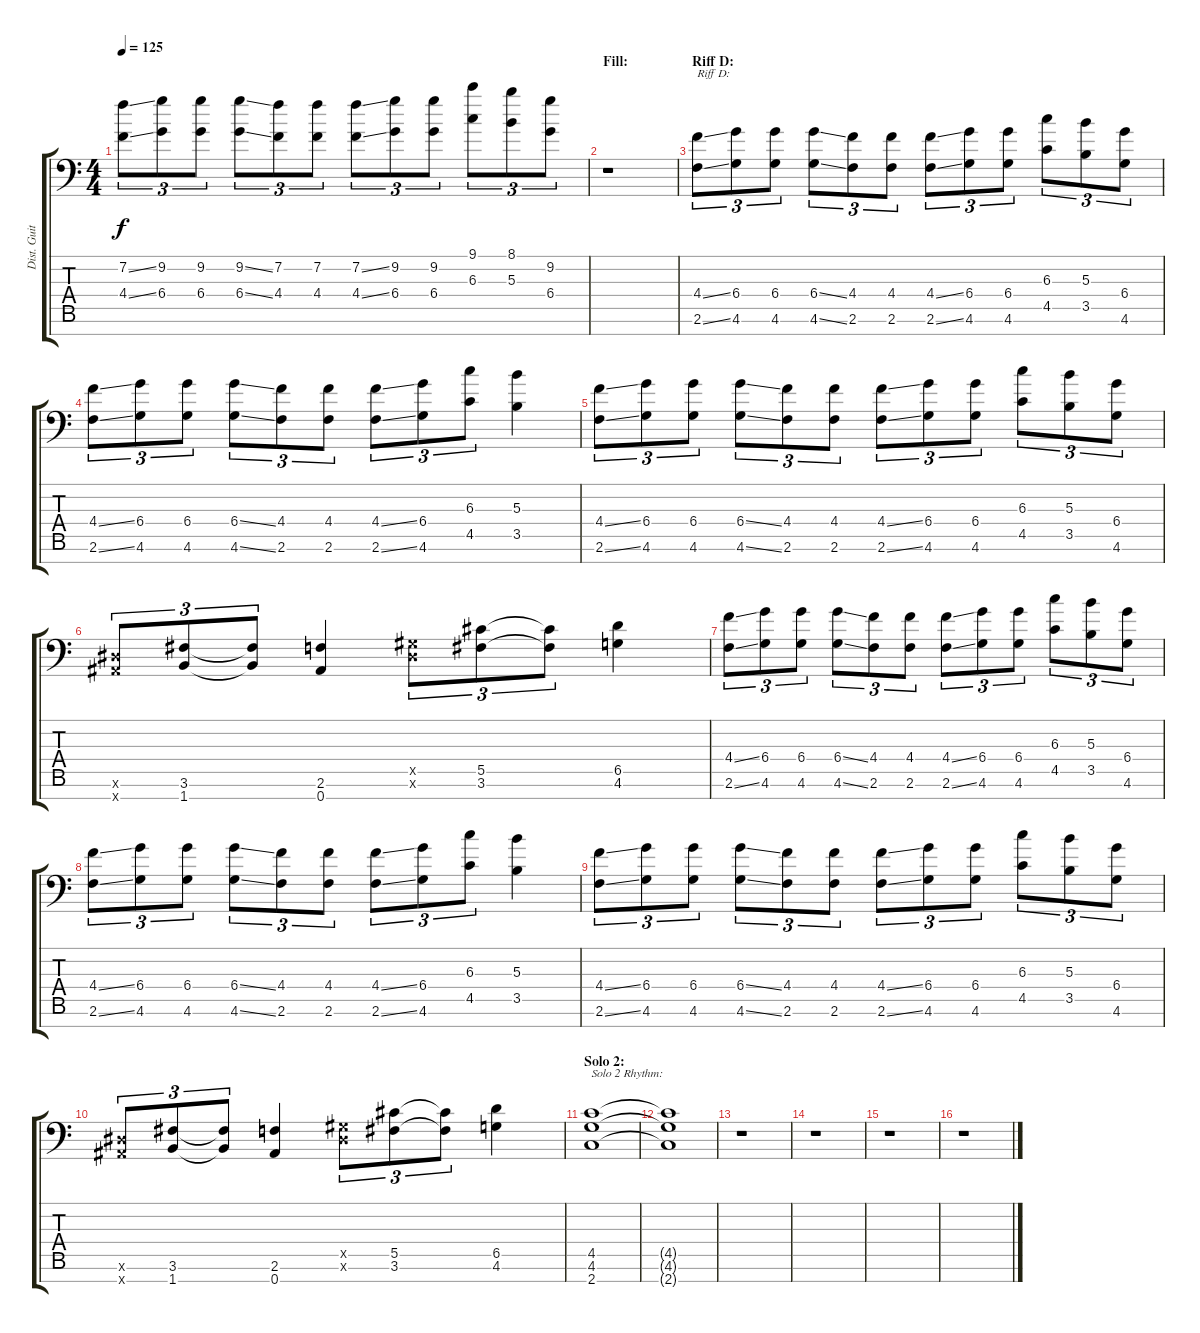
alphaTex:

\track ("Dist. Guitar 2" "Dist. Guit") {instrument distortionguitar}
\staff {score tabs}
\tuning (Eb4 Bb3 Gb3 Db3 Ab2 Eb2 Bb1) {hide}
\ts (4 4)
\tempo 125
\clef f4
\ks c
(7.2{ss} 4.4{ss}).8{tu (3 2) dy f} (9.2 6.4).8{tu (3 2)} (9.2 6.4).8{tu (3 2)} (9.2{ss} 6.4{ss}).8{tu (3 2)} (7.2 4.4).8{tu (3 2)} (7.2 4.4).8{tu (3 2)} (7.2{ss} 4.4{ss}).8{tu (3 2)} (9.2 6.4).8{tu (3 2)} (9.2 6.4).8{tu (3 2)} (9.1 6.3).8{tu (3 2)} (8.1 5.3).8{tu (3 2)} (9.2 6.4).8{tu (3 2)} |
\section ("" "Fill:")
r.1 |
\section ("" "Riff D:")
(4.4{ss} 2.6{ss}).8{tu (3 2) txt "Riff D:"} (6.4 4.6).8{tu (3 2)} (6.4 4.6).8{tu (3 2)} (6.4{ss} 4.6{ss}).8{tu (3 2)} (4.4 2.6).8{tu (3 2)} (4.4 2.6).8{tu (3 2)} (4.4{ss} 2.6{ss}).8{tu (3 2)} (6.4 4.6).8{tu (3 2)} (6.4 4.6).8{tu (3 2)} (6.3 4.5).8{tu (3 2)} (5.3 3.5).8{tu (3 2)} (6.4 4.6).8{tu (3 2)} |
(4.4{ss} 2.6{ss}).8{tu (3 2)} (6.4 4.6).8{tu (3 2)} (6.4 4.6).8{tu (3 2)} (6.4{ss} 4.6{ss}).8{tu (3 2)} (4.4 2.6).8{tu (3 2)} (4.4 2.6).8{tu (3 2)} (4.4{ss} 2.6{ss}).8{tu (3 2)} (6.4 4.6).8{tu (3 2)} (6.3 4.5).8{tu (3 2)} (5.3 3.5).4 |
(4.4{ss} 2.6{ss}).8{tu (3 2)} (6.4 4.6).8{tu (3 2)} (6.4 4.6).8{tu (3 2)} (6.4{ss} 4.6{ss}).8{tu (3 2)} (4.4 2.6).8{tu (3 2)} (4.4 2.6).8{tu (3 2)} (4.4{ss} 2.6{ss}).8{tu (3 2)} (6.4 4.6).8{tu (3 2)} (6.4 4.6).8{tu (3 2)} (6.3 4.5).8{tu (3 2)} (5.3 3.5).8{tu (3 2)} (6.4 4.6).8{tu (3 2)} |
(0.6{x} 0.7{x}).8{tu (3 2)} (3.6 1.7).8{tu (3 2)} (3.6{t} 1.7{t}).8{tu (3 2)} (2.6 0.7).4 (0.5{x} 0.6{x}).8{tu (3 2)} (5.5 3.6).8{tu (3 2)} (5.5{t} 3.6{t}).8{tu (3 2)} (6.5 4.6).4 |
(4.4{ss} 2.6{ss}).8{tu (3 2)} (6.4 4.6).8{tu (3 2)} (6.4 4.6).8{tu (3 2)} (6.4{ss} 4.6{ss}).8{tu (3 2)} (4.4 2.6).8{tu (3 2)} (4.4 2.6).8{tu (3 2)} (4.4{ss} 2.6{ss}).8{tu (3 2)} (6.4 4.6).8{tu (3 2)} (6.4 4.6).8{tu (3 2)} (6.3 4.5).8{tu (3 2)} (5.3 3.5).8{tu (3 2)} (6.4 4.6).8{tu (3 2)} |
(4.4{ss} 2.6{ss}).8{tu (3 2)} (6.4 4.6).8{tu (3 2)} (6.4 4.6).8{tu (3 2)} (6.4{ss} 4.6{ss}).8{tu (3 2)} (4.4 2.6).8{tu (3 2)} (4.4 2.6).8{tu (3 2)} (4.4{ss} 2.6{ss}).8{tu (3 2)} (6.4 4.6).8{tu (3 2)} (6.3 4.5).8{tu (3 2)} (5.3 3.5).4 |
(4.4{ss} 2.6{ss}).8{tu (3 2)} (6.4 4.6).8{tu (3 2)} (6.4 4.6).8{tu (3 2)} (6.4{ss} 4.6{ss}).8{tu (3 2)} (4.4 2.6).8{tu (3 2)} (4.4 2.6).8{tu (3 2)} (4.4{ss} 2.6{ss}).8{tu (3 2)} (6.4 4.6).8{tu (3 2)} (6.4 4.6).8{tu (3 2)} (6.3 4.5).8{tu (3 2)} (5.3 3.5).8{tu (3 2)} (6.4 4.6).8{tu (3 2)} |
(0.6{x} 0.7{x}).8{tu (3 2)} (3.6 1.7).8{tu (3 2)} (3.6{t} 1.7{t}).8{tu (3 2)} (2.6 0.7).4 (0.5{x} 0.6{x}).8{tu (3 2)} (5.5 3.6).8{tu (3 2)} (5.5{t} 3.6{t}).8{tu (3 2)} (6.5 4.6).4 |
\section ("" "Solo 2:")
(4.5 4.6 2.7).1{txt "Solo 2 Rhythm:"} |
(4.5{t} 4.6{t} 2.7{t}).1 |
r.1 |
r.1 |
r.1 |
r.1
